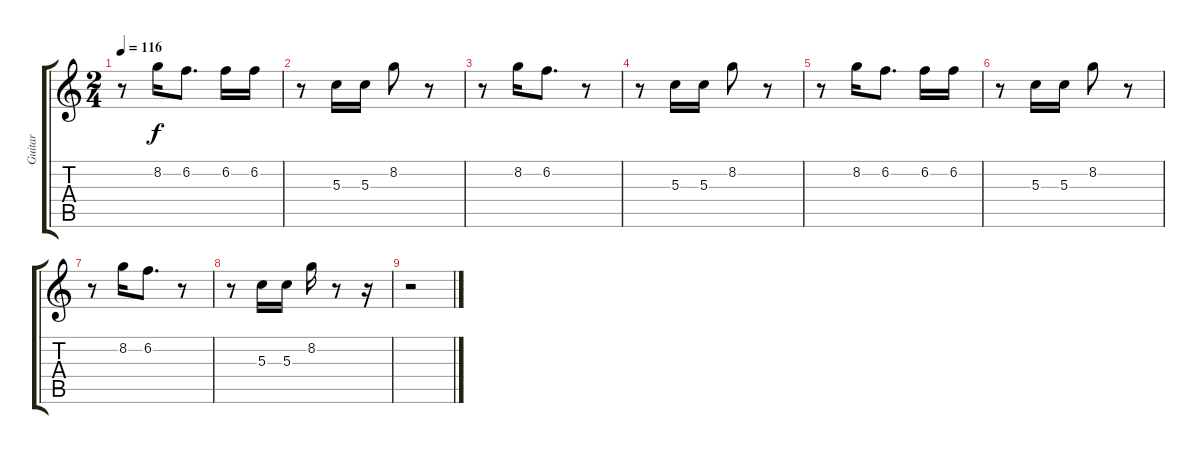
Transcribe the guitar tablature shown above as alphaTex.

\track ("Guitar" "Guitar") {instrument overdrivenguitar}
\staff {score tabs}
\tuning (E4 B3 G3 D3 A2 E2) {hide}
\ts (2 4)
\tempo 116
\clef g2
\ks c
r.8{dy f} 8.2.16 6.2.8{d} 6.2.16 6.2.16 |
r.8 5.3.16 5.3.16 8.2.8 r.8 |
r.8 8.2.16 6.2.8{d} r.8 |
r.8 5.3.16 5.3.16 8.2.8 r.8 |
r.8 8.2.16 6.2.8{d} 6.2.16 6.2.16 |
r.8 5.3.16 5.3.16 8.2.8 r.8 |
r.8 8.2.16 6.2.8{d} r.8 |
r.8 5.3.16 5.3.16 8.2.16 r.8 r.16 |
r.2
